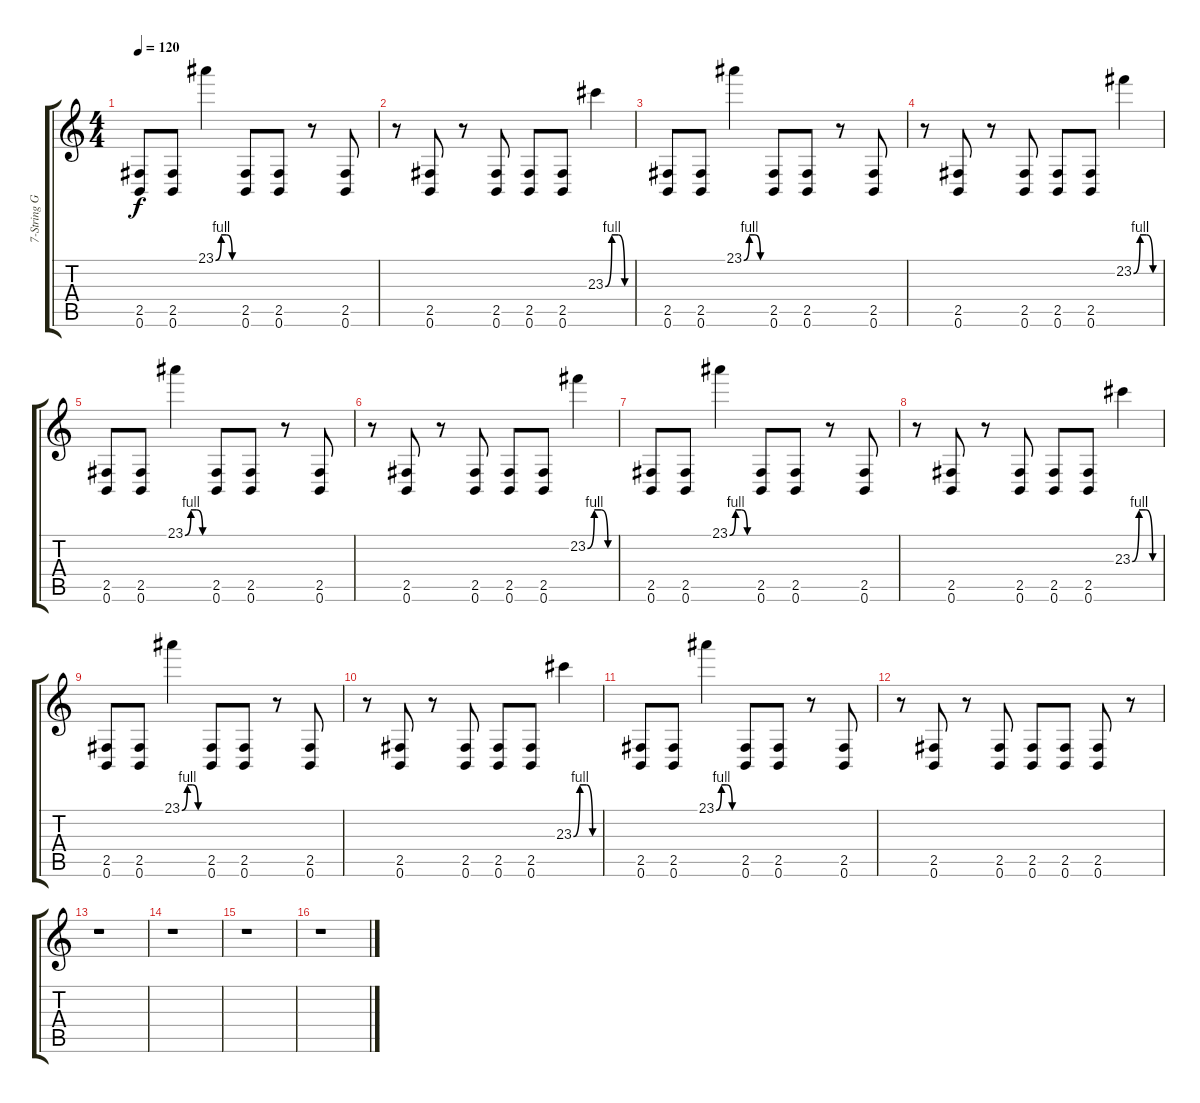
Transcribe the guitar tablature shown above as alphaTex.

\track ("7-String Gtr.1" "7-String G") {instrument distortionguitar}
\staff {score tabs}
\tuning (B3 G3 D3 A2 E2 B1) {hide}
\ts (4 4)
\tempo 120
\clef g2
\ks c
(2.5 0.6).8{dy f} (2.5 0.6).8 23.1{be (custom 0 0 15 4 30 4 45 0 60 0)}.4 (2.5 0.6).8 (2.5 0.6).8 r.8 (2.5 0.6).8 |
r.8 (2.5 0.6).8 r.8 (2.5 0.6).8 (2.5 0.6).8 (2.5 0.6).8 23.3{be (custom 0 0 15 4 30 4 45 0 60 0)}.4 |
(2.5 0.6).8 (2.5 0.6).8 23.1{be (custom 0 0 15 4 30 4 45 0 60 0)}.4 (2.5 0.6).8 (2.5 0.6).8 r.8 (2.5 0.6).8 |
r.8 (2.5 0.6).8 r.8 (2.5 0.6).8 (2.5 0.6).8 (2.5 0.6).8 23.2{be (custom 0 0 15 4 30 4 45 0 60 0)}.4 |
(2.5 0.6).8 (2.5 0.6).8 23.1{be (custom 0 0 15 4 30 4 45 0 60 0)}.4 (2.5 0.6).8 (2.5 0.6).8 r.8 (2.5 0.6).8 |
r.8 (2.5 0.6).8 r.8 (2.5 0.6).8 (2.5 0.6).8 (2.5 0.6).8 23.2{be (custom 0 0 15 4 30 4 45 0 60 0)}.4 |
(2.5 0.6).8 (2.5 0.6).8 23.1{be (custom 0 0 15 4 30 4 45 0 60 0)}.4 (2.5 0.6).8 (2.5 0.6).8 r.8 (2.5 0.6).8 |
r.8 (2.5 0.6).8 r.8 (2.5 0.6).8 (2.5 0.6).8 (2.5 0.6).8 23.3{be (custom 0 0 15 4 30 4 45 0 60 0)}.4 |
(2.5 0.6).8 (2.5 0.6).8 23.1{be (custom 0 0 15 4 30 4 45 0 60 0)}.4 (2.5 0.6).8 (2.5 0.6).8 r.8 (2.5 0.6).8 |
r.8 (2.5 0.6).8 r.8 (2.5 0.6).8 (2.5 0.6).8 (2.5 0.6).8 23.3{be (custom 0 0 15 4 30 4 45 0 60 0)}.4 |
(2.5 0.6).8 (2.5 0.6).8 23.1{be (custom 0 0 15 4 30 4 45 0 60 0)}.4 (2.5 0.6).8 (2.5 0.6).8 r.8 (2.5 0.6).8 |
r.8 (2.5 0.6).8 r.8 (2.5 0.6).8 (2.5 0.6).8 (2.5 0.6).8 (2.5 0.6).8 r.8 |
r.1 |
r.1 |
r.1 |
r.1
